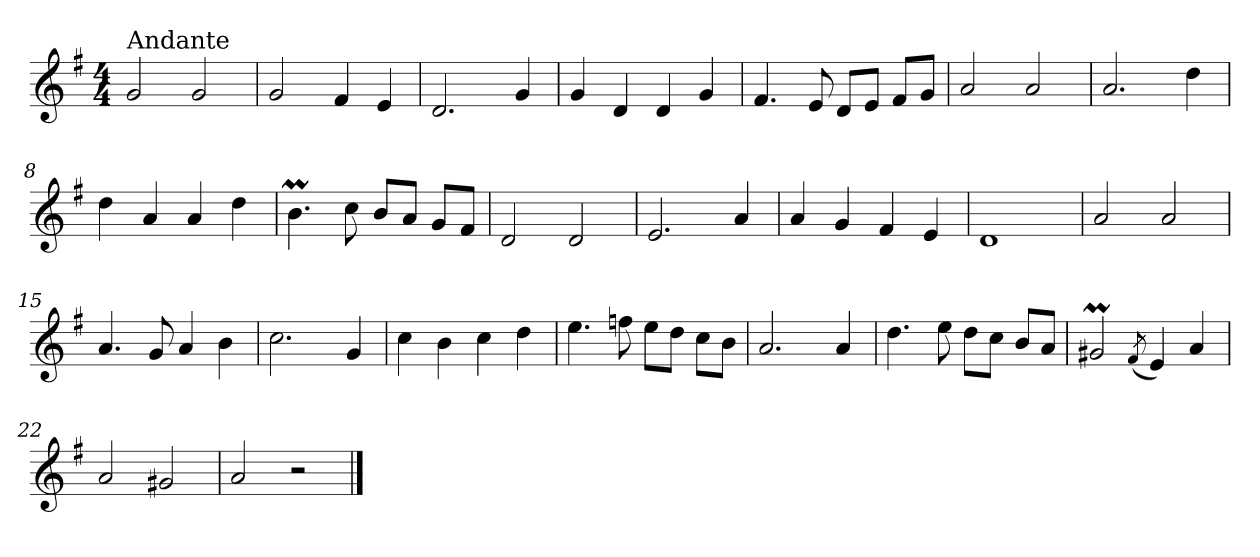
**kern
*part1
*staff1
*clefG2
*k[f#]
*G:
*M4/4
=1
!LO:TX:a:t=Andante
2g/
2g/
=2
2g/
4f#/
4e/
=3
2.d/
4g/
=4
4g/
4d/
4d/
4g/
=5
4.f#/
8e/
8d/L
8e/J
8f#/L
8g/J
=6
2a/
2a/
!!LO:LB:g=z
=7
2.a/
4dd\
=8
4dd\
4a/
4a/
4dd\
=9
4.bm\
8cc\
8b/L
8a/J
8g/L
8f#/J
=10
2d/
2d/
=11
2.e/
4a/
=12
4a/
4g/
4f#/
4e/
=13
1d
!!LO:LB:g=z
=14
2a/
2a/
=15
4.a/
8g/
4a/
4b\
=16
2.cc\
4g/
=17
4cc\
4b\
4cc\
4dd\
=18
4.ee\
8ffn\
8ee\L
8dd\J
8cc\L
8b\J
=19
2.a/
4a/
!!LO:LB:g=z
=20
4.dd\
8ee\
8dd\L
8cc\J
8b/L
8a/J
=21
2g#Xm/
(<8qf#/
4e/)
4a/
=22
2a/
2g#X/
=23
2a/
2r
==
*-
